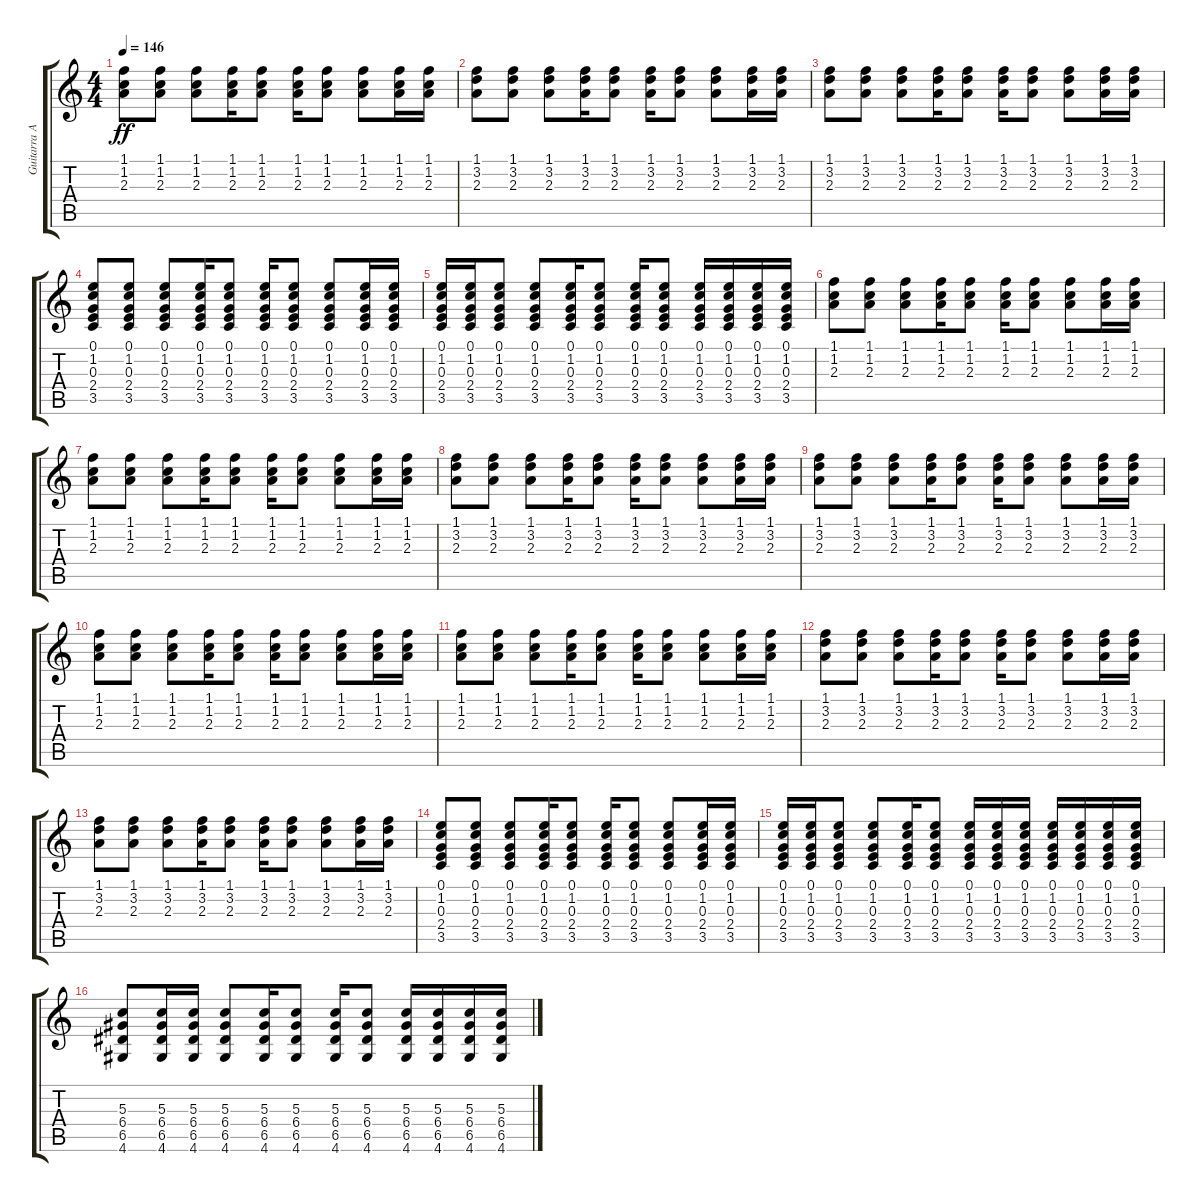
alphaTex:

\track ("Guitarra Acustica" "Guitarra A") {instrument acousticguitarsteel}
\staff {score tabs}
\tuning (E4 B3 G3 D3 A2 E2) {hide}
\ts (4 4)
\tempo 146
\clef g2
\ks c
(1.1 1.2 2.3).8{dy ff} (1.1 1.2 2.3).8 (1.1 1.2 2.3).8 (1.1 1.2 2.3).16 (1.1 1.2 2.3).8 (1.1 1.2 2.3).16 (1.1 1.2 2.3).8 (1.1 1.2 2.3).8 (1.1 1.2 2.3).16 (1.1 1.2 2.3).16 |
(1.1 3.2 2.3).8 (1.1 3.2 2.3).8 (1.1 3.2 2.3).8 (1.1 3.2 2.3).16 (1.1 3.2 2.3).8 (1.1 3.2 2.3).16 (1.1 3.2 2.3).8 (1.1 3.2 2.3).8 (1.1 3.2 2.3).16 (1.1 3.2 2.3).16 |
(1.1 3.2 2.3).8 (1.1 3.2 2.3).8 (1.1 3.2 2.3).8 (1.1 3.2 2.3).16 (1.1 3.2 2.3).8 (1.1 3.2 2.3).16 (1.1 3.2 2.3).8 (1.1 3.2 2.3).8 (1.1 3.2 2.3).16 (1.1 3.2 2.3).16 |
(0.1 1.2 0.3 2.4 3.5).8 (0.1 1.2 0.3 2.4 3.5).8 (0.1 1.2 0.3 2.4 3.5).8 (0.1 1.2 0.3 2.4 3.5).16 (0.1 1.2 0.3 2.4 3.5).8 (0.1 1.2 0.3 2.4 3.5).16 (0.1 1.2 0.3 2.4 3.5).8 (0.1 1.2 0.3 2.4 3.5).8 (0.1 1.2 0.3 2.4 3.5).16 (0.1 1.2 0.3 2.4 3.5).16 |
(0.1 1.2 0.3 2.4 3.5).16 (0.1 1.2 0.3 2.4 3.5).16 (0.1 1.2 0.3 2.4 3.5).8 (0.1 1.2 0.3 2.4 3.5).8 (0.1 1.2 0.3 2.4 3.5).16 (0.1 1.2 0.3 2.4 3.5).8 (0.1 1.2 0.3 2.4 3.5).16 (0.1 1.2 0.3 2.4 3.5).8 (0.1 1.2 0.3 2.4 3.5).16 (0.1 1.2 0.3 2.4 3.5).16 (0.1 1.2 0.3 2.4 3.5).16 (0.1 1.2 0.3 2.4 3.5).16 |
(1.1 1.2 2.3).8 (1.1 1.2 2.3).8 (1.1 1.2 2.3).8 (1.1 1.2 2.3).16 (1.1 1.2 2.3).8 (1.1 1.2 2.3).16 (1.1 1.2 2.3).8 (1.1 1.2 2.3).8 (1.1 1.2 2.3).16 (1.1 1.2 2.3).16 |
(1.1 1.2 2.3).8 (1.1 1.2 2.3).8 (1.1 1.2 2.3).8 (1.1 1.2 2.3).16 (1.1 1.2 2.3).8 (1.1 1.2 2.3).16 (1.1 1.2 2.3).8 (1.1 1.2 2.3).8 (1.1 1.2 2.3).16 (1.1 1.2 2.3).16 |
(1.1 3.2 2.3).8 (1.1 3.2 2.3).8 (1.1 3.2 2.3).8 (1.1 3.2 2.3).16 (1.1 3.2 2.3).8 (1.1 3.2 2.3).16 (1.1 3.2 2.3).8 (1.1 3.2 2.3).8 (1.1 3.2 2.3).16 (1.1 3.2 2.3).16 |
(1.1 3.2 2.3).8 (1.1 3.2 2.3).8 (1.1 3.2 2.3).8 (1.1 3.2 2.3).16 (1.1 3.2 2.3).8 (1.1 3.2 2.3).16 (1.1 3.2 2.3).8 (1.1 3.2 2.3).8 (1.1 3.2 2.3).16 (1.1 3.2 2.3).16 |
(1.1 1.2 2.3).8 (1.1 1.2 2.3).8 (1.1 1.2 2.3).8 (1.1 1.2 2.3).16 (1.1 1.2 2.3).8 (1.1 1.2 2.3).16 (1.1 1.2 2.3).8 (1.1 1.2 2.3).8 (1.1 1.2 2.3).16 (1.1 1.2 2.3).16 |
(1.1 1.2 2.3).8 (1.1 1.2 2.3).8 (1.1 1.2 2.3).8 (1.1 1.2 2.3).16 (1.1 1.2 2.3).8 (1.1 1.2 2.3).16 (1.1 1.2 2.3).8 (1.1 1.2 2.3).8 (1.1 1.2 2.3).16 (1.1 1.2 2.3).16 |
(1.1 3.2 2.3).8 (1.1 3.2 2.3).8 (1.1 3.2 2.3).8 (1.1 3.2 2.3).16 (1.1 3.2 2.3).8 (1.1 3.2 2.3).16 (1.1 3.2 2.3).8 (1.1 3.2 2.3).8 (1.1 3.2 2.3).16 (1.1 3.2 2.3).16 |
(1.1 3.2 2.3).8 (1.1 3.2 2.3).8 (1.1 3.2 2.3).8 (1.1 3.2 2.3).16 (1.1 3.2 2.3).8 (1.1 3.2 2.3).16 (1.1 3.2 2.3).8 (1.1 3.2 2.3).8 (1.1 3.2 2.3).16 (1.1 3.2 2.3).16 |
(0.1 1.2 0.3 2.4 3.5).8 (0.1 1.2 0.3 2.4 3.5).8 (0.1 1.2 0.3 2.4 3.5).8 (0.1 1.2 0.3 2.4 3.5).16 (0.1 1.2 0.3 2.4 3.5).8 (0.1 1.2 0.3 2.4 3.5).16 (0.1 1.2 0.3 2.4 3.5).8 (0.1 1.2 0.3 2.4 3.5).8 (0.1 1.2 0.3 2.4 3.5).16 (0.1 1.2 0.3 2.4 3.5).16 |
(0.1 1.2 0.3 2.4 3.5).16 (0.1 1.2 0.3 2.4 3.5).16 (0.1 1.2 0.3 2.4 3.5).8 (0.1 1.2 0.3 2.4 3.5).8 (0.1 1.2 0.3 2.4 3.5).16 (0.1 1.2 0.3 2.4 3.5).8 (0.1 1.2 0.3 2.4 3.5).16 (0.1 1.2 0.3 2.4 3.5).16 (0.1 1.2 0.3 2.4 3.5).16 (0.1 1.2 0.3 2.4 3.5).16 (0.1 1.2 0.3 2.4 3.5).16 (0.1 1.2 0.3 2.4 3.5).16 (0.1 1.2 0.3 2.4 3.5).16 |
(5.3 6.4 6.5 4.6).8 (5.3 6.4 6.5 4.6).16 (5.3 6.4 6.5 4.6).16 (5.3 6.4 6.5 4.6).8 (5.3 6.4 6.5 4.6).16 (5.3 6.4 6.5 4.6).8 (5.3 6.4 6.5 4.6).16 (5.3 6.4 6.5 4.6).8 (5.3 6.4 6.5 4.6).16 (5.3 6.4 6.5 4.6).16 (5.3 6.4 6.5 4.6).16 (5.3 6.4 6.5 4.6).16
